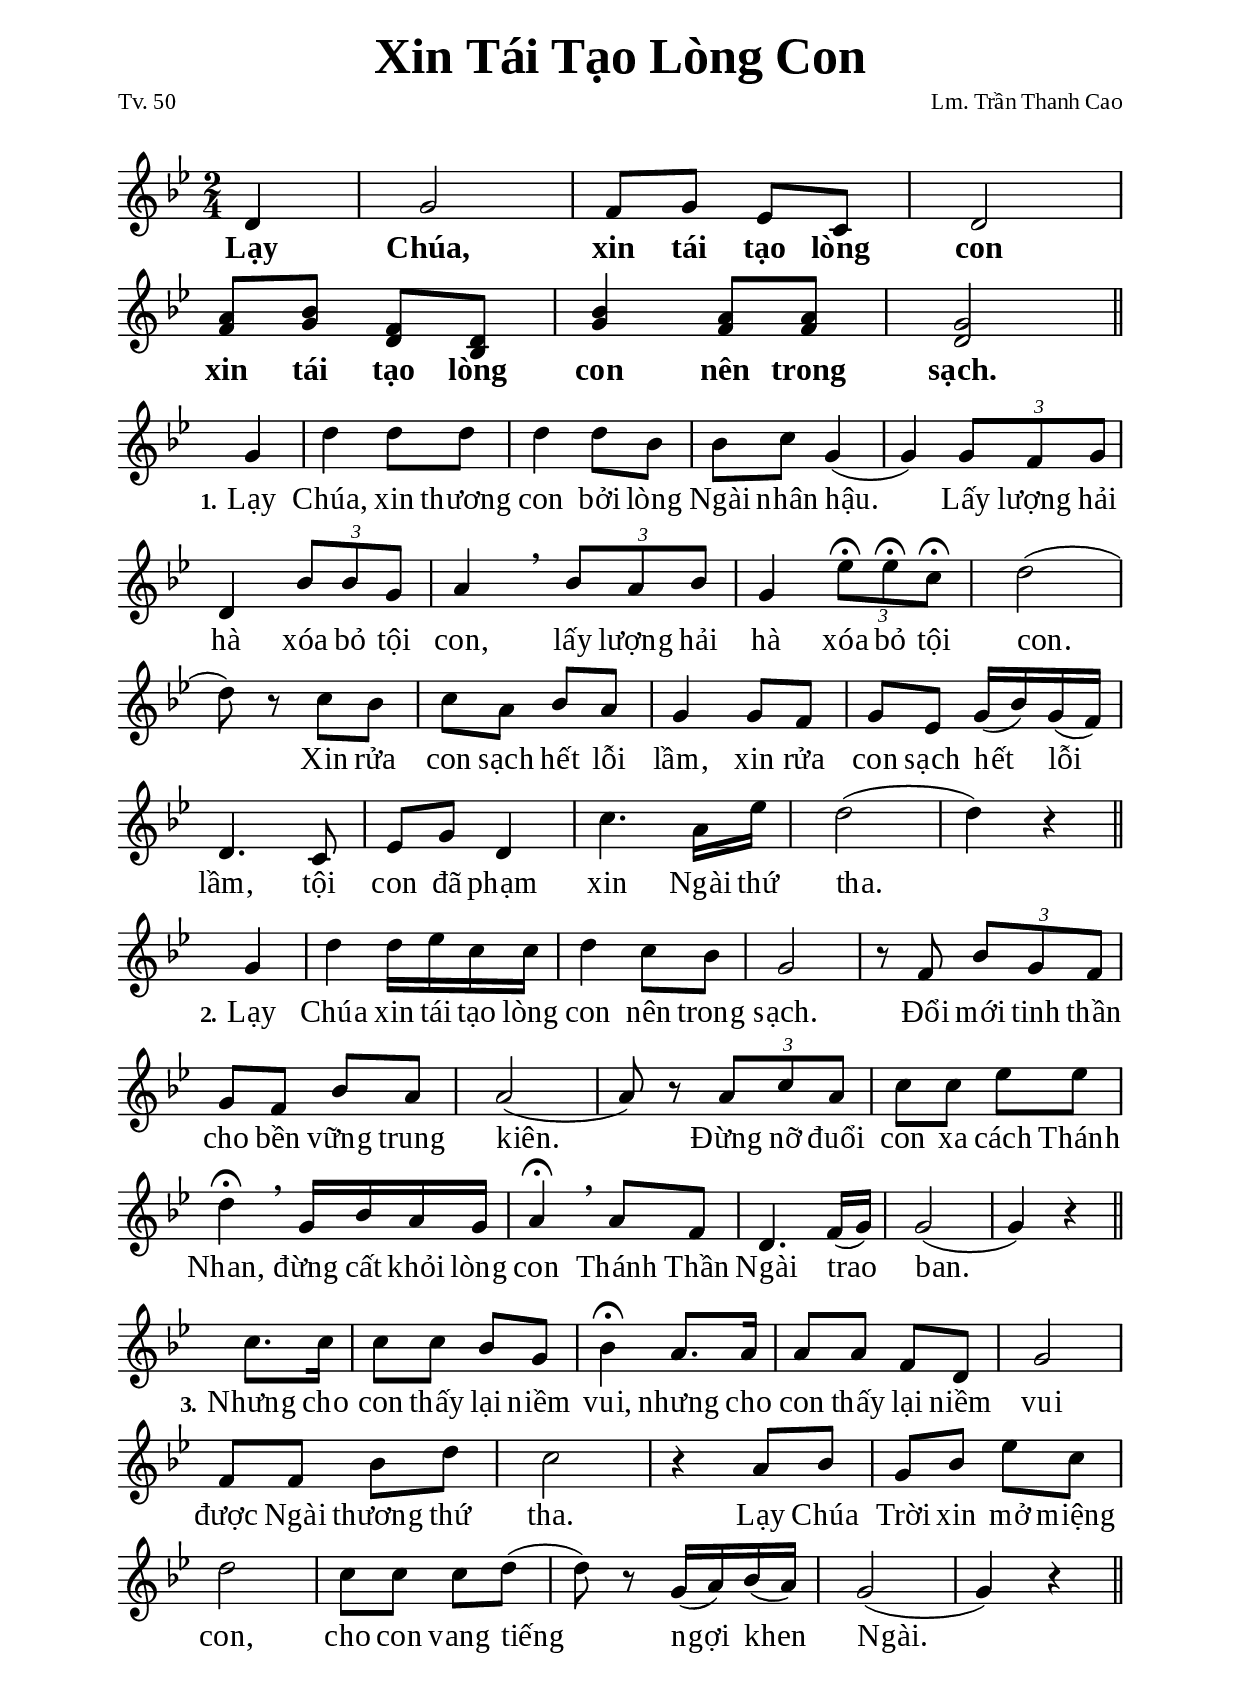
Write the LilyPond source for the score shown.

% Cài đặt chung
\version "2.20.0"
\include "english.ly"

\header {
  title = \markup { \fontsize #3 "Xin Tái Tạo Lòng Con" }
  poet = "Tv. 50"
  composer = "Lm. Trần Thanh Cao"
  arranger = " "
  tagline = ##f
}

\paper {
  #(set-paper-size "a4")
  top-margin = 10\mm
  bottom-margin = 10\mm
  left-margin = 20\mm
  right-margin = 20\mm
  indent = #0
  #(define fonts
    (make-pango-font-tree
      "Liberation Serif"
      "Liberation Serif"
      "Liberation Serif"
      (/ 20 20)))
  page-count = #1
}

% Nhạc điệp khúc
nhacDiepKhuc = \relative c' {
  \partial 4 d4 |
  g2 |
  f8 g ef c |
  d2 |
  <<
  {
    a'8 bf f d |
    bf'4 a8 a |
    g2
  }
  {
    f8 g d bf |
    g'4 f8 f |
    d2
  }
  >>
  \bar "||"
}

% Nhạc phiên khúc
nhacPhienKhucMot = \relative c'' {
  \partial 4 g4 |
  d' d8 d |
  d4 d8 bf |
  bf c g4 ( |
  g) \tuplet 3/2 { g8 f g } |
  d4 \tuplet 3/2 { bf'8 bf g } |
  a4 \breathe \tuplet 3/2 { bf8 a bf } |
  g4 \tuplet 3/2 { ef'8 \fermata ef \fermata c \fermata } |
  d2 ( |
  d8) r c bf |
  c a bf a |
  g4 g8 f |
  g ef g16 (bf) g (f) |
  d4. c8 |
  ef8 g d4 |
  c'4. a16 ef' |
  d2 ( |
  d4) r \bar "||"
}

nhacPhienKhucHai = \relative c'' {
  \partial 4 g4 |
  d'4 d16 ef c c |
  d4 c8 bf |
  g2 |
  r8 f \tuplet 3/2 { bf8 g f } |
  g f bf a |
  a2 ( |
  a8) r \tuplet 3/2 { a8 c a } |
  c c ef ef |
  d4 \fermata \breathe g,16 bf a g |
  a4 \fermata \breathe a8 f |
  d4. f16 (g) |
  g2 ( |
  g4) r \bar "||"
}

nhacPhienKhucBa = \relative c'' {
  \partial 4 c8. c16 |
  c8 c bf g |
  bf4 \fermata a8. a16 |
  a8 a f d |
  g2 |
  f8 f bf d |
  c2 |
  r4 a8 bf |
  g bf ef c |
  d2 |
  c8 c c d ( |
  d) r g,16 (a) bf (a) |
  g2 ( |
  g4) r \bar "||"
}

% Lời điệp khúc
loiDiepKhuc = \lyricmode {
  Lạy Chúa, xin tái tạo lòng con
  xin tái tạo lòng con nên trong sạch.
}

% Lời phiên khúc
loiPhienKhucMot = \lyricmode {
  \set stanza = #"1."
  Lạy Chúa, xin thương con bởi lòng Ngài nhân hậu.
  Lấy lượng hải hà xóa bỏ tội con,
  lấy lượng hải hà xóa bỏ tội con.
  Xin rửa con sạch hết lỗi lầm,
  xin rửa con sạch hết lỗi lầm,
  tội con đã phạm xin Ngài thứ tha.
}

loiPhienKhucHai = \lyricmode {
  \set stanza = #"2."
  Lạy Chúa xin tái tạo lòng con nên trong sạch.
  Đổi mới tinh thần cho bền vững trung kiên.
  Đừng nỡ đuổi con xa cách Thánh Nhan,
  đừng cất khỏi lòng con Thánh Thần Ngài trao ban.
}

loiPhienKhucBa = \lyricmode {
  \set stanza = #"3."
  Nhưng cho con thấy lại niềm vui,
  nhưng cho con thấy lại niềm vui
  được Ngài thương thứ tha.
  Lạy Chúa Trời xin mở miệng con,
  cho con vang tiếng ngợi khen Ngài.
}


% Dàn trang
\score {
  \new ChoirStaff <<
    \new Staff = diepKhuc \with {
        \consists "Merge_rests_engraver"
        \magnifyStaff #(magstep +1)
      }
      <<
      \new Voice = beSop {
        \voiceOne \key bf \major \time 2/4 \nhacDiepKhuc
      }
    >>
    \new Lyrics \lyricsto beSop \loiDiepKhuc
  >>
  \layout {
    \override Lyrics.LyricText.font-series = #'bold
    \override Lyrics.LyricText.font-size = #+3
    \override Lyrics.LyricSpace.minimum-distance = #2.0
    \override Score.BarNumber.break-visibility = ##(#f #f #f)
    \override Score.SpacingSpanner.uniform-stretching = ##t
  }
}

\score {
  \new ChoirStaff <<
    \new Staff = phienKhuc \with {
        \magnifyStaff #(magstep +1)
      }
      <<
      \new Voice = beSop {
        \key bf \major \time 2/4 \nhacPhienKhucMot
      }
    >>
    \new Lyrics \lyricsto beSop \loiPhienKhucMot
  >>
  \layout {
    \override Staff.TimeSignature.transparent = ##t
    \override Lyrics.LyricText.font-size = #+3
    \override Lyrics.LyricSpace.minimum-distance = #0.5
    \override Score.BarNumber.break-visibility = ##(#f #f #f)
    \override Score.SpacingSpanner.uniform-stretching = ##t
  }
}

\score {
  \new ChoirStaff <<
    \new Staff = phienKhuc \with {
        \magnifyStaff #(magstep +1)
      }
      <<
      \new Voice = beSop {
        \key bf \major \time 2/4 \nhacPhienKhucHai
      }
    >>
    \new Lyrics \lyricsto beSop \loiPhienKhucHai
  >>
  \layout {
    \override Staff.TimeSignature.transparent = ##t
    \override Lyrics.LyricText.font-size = #+3
    \override Lyrics.LyricSpace.minimum-distance = #0.5
    \override Score.BarNumber.break-visibility = ##(#f #f #f)
    \override Score.SpacingSpanner.uniform-stretching = ##t
  }
}

\score {
  \new ChoirStaff <<
    \new Staff = phienKhuc \with {
        \magnifyStaff #(magstep +1)
      }
      <<
      \new Voice = beSop {
        \key bf \major \time 2/4 \nhacPhienKhucBa
      }
    >>
    \new Lyrics \lyricsto beSop \loiPhienKhucBa
  >>
  \layout {
    \override Staff.TimeSignature.transparent = ##t
    \override Lyrics.LyricText.font-size = #+3
    \override Lyrics.LyricSpace.minimum-distance = #0.5
    \override Score.BarNumber.break-visibility = ##(#f #f #f)
    \override Score.SpacingSpanner.uniform-stretching = ##t
  }
}
